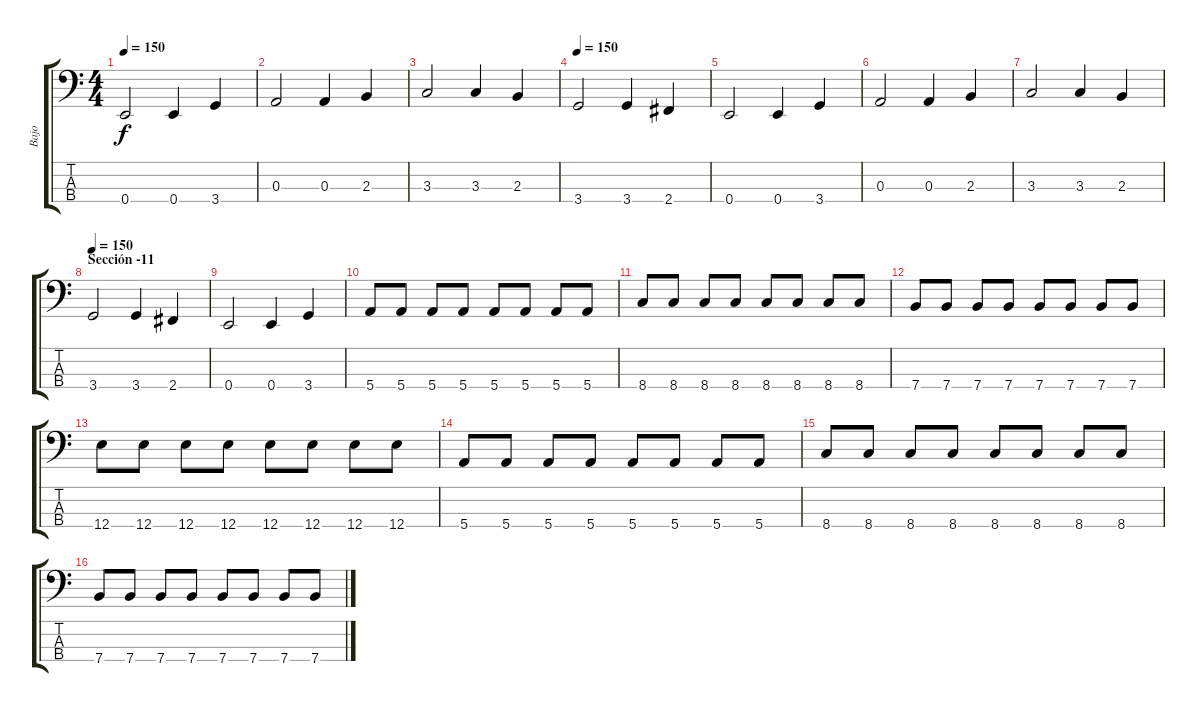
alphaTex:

\track ("Bajo" "Bajo") {instrument electricbasspick}
\staff {score tabs}
\tuning (G2 D2 A1 E1) {hide}
\ts (4 4)
\tempo 150
\clef f4
\ks c
0.4.2{dy f} 0.4.4 3.4.4 |
0.3.2 0.3.4 2.3.4 |
3.3.2 3.3.4 2.3.4 |
\tempo 150
3.4.2 3.4.4 2.4.4 |
0.4.2 0.4.4 3.4.4 |
0.3.2 0.3.4 2.3.4 |
3.3.2 3.3.4 2.3.4 |
\section ("" "Sección -11")
\tempo 150
3.4.2 3.4.4 2.4.4 |
0.4.2 0.4.4 3.4.4 |
5.4.8 5.4.8 5.4.8 5.4.8 5.4.8 5.4.8 5.4.8 5.4.8 |
8.4.8 8.4.8 8.4.8 8.4.8 8.4.8 8.4.8 8.4.8 8.4.8 |
7.4.8 7.4.8 7.4.8 7.4.8 7.4.8 7.4.8 7.4.8 7.4.8 |
12.4.8 12.4.8 12.4.8 12.4.8 12.4.8 12.4.8 12.4.8 12.4.8 |
5.4.8 5.4.8 5.4.8 5.4.8 5.4.8 5.4.8 5.4.8 5.4.8 |
8.4.8 8.4.8 8.4.8 8.4.8 8.4.8 8.4.8 8.4.8 8.4.8 |
7.4.8 7.4.8 7.4.8 7.4.8 7.4.8 7.4.8 7.4.8 7.4.8
